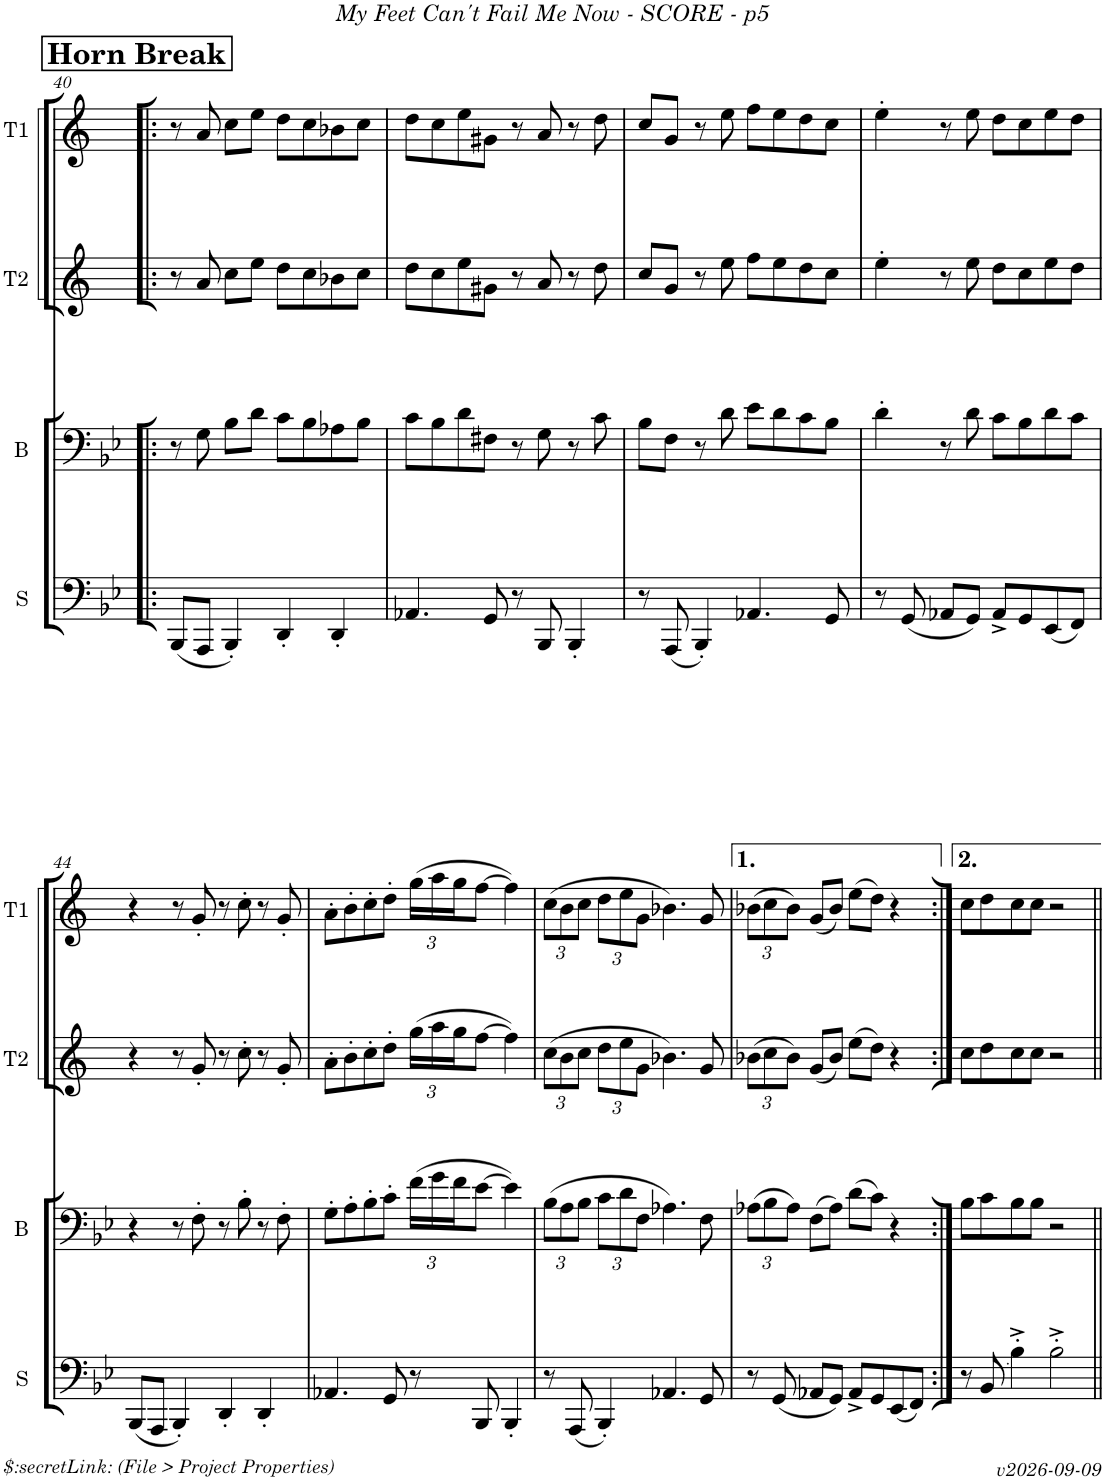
**kern	**kern	**kern	**kern
*part4	*part3	*part2	*part1
*staff4	*staff3	*staff2	*staff1
*I"Sousa	*I"Trombone	*I"Trumpet 2	*I"Trumpet 1
*I'S	*	*I'T2	*I'T1
!!LO:PB:g=z
*clefF4	*clefF4	*clefG2	*clefG2
*	*	*Trd1c2	*Trd1c2
*k[b-e-]	*k[b-e-]	*k[]	*k[]
*M4/4	*M4/4	*M4/4	*M4/4
!!LO:REH:place=s1:a:B:cj:fs=14:t=Horn Break
=40!|:	=40!|:	=40!|:	=40!|:
(8BBB-/L	8r	8r	8r
8AAA/J	8G\	8a/	8a/
4BBB-'/)	8B-\L	8cc\L	8cc\L
.	8d\J	8ee\J	8ee\J
4DD'/	8c\L	8dd\L	8dd\L
.	8B-\	8cc\	8cc\
4DD'/	8A-X\	8b-X\	8b-X\
.	8B-\J	8cc\J	8cc\J
=41	=41	=41	=41
4.AA-X/	8c\L	8dd\L	8dd\L
.	8B-\	8cc\	8cc\
.	8d\	8ee\	8ee\
8GG/	8F#X\J	8g#X\J	8g#X\J
8r	8r	8r	8r
8BBB-/	8G\	8a/	8a/
4BBB-'/	8r	8r	8r
.	8c\	8dd\	8dd\
=42	=42	=42	=42
8r	8B-\L	8cc/L	8cc/L
(8AAA/	8F\J	8g/J	8g/J
4BBB-'/)	8r	8r	8r
.	8d\	8ee\	8ee\
4.AA-X/	8e-\L	8ff\L	8ff\L
.	8d\	8ee\	8ee\
.	8c\	8dd\	8dd\
8GG/	8B-\J	8cc\J	8cc\J
=43	=43	=43	=43
8r	4d'\	4ee'\	4ee'\
(8GG/	.	.	.
8AA-X/L	8r	8r	8r
8GG/J)	8d\	8ee\	8ee\
8AA-^/L	8c\L	8dd\L	8dd\L
8GG/	8B-\	8cc\	8cc\
(8EE-/	8d\	8ee\	8ee\
8FF/J)	8c\J	8dd\J	8dd\J
!!LO:LB:g=z
=44	=44	=44	=44
(8BBB-/L	4r	4r	4r
8AAA/J	.	.	.
4BBB-'/)	8r	8r	8r
.	8F'\	8g'/	8g'/
4DD'/	8r	8r	8r
.	8B-'\	8cc'\	8cc'\
4DD'/	8r	8r	8r
.	8F'\	8g'/	8g'/
=45	=45	=45	=45
4.AA-X/	8G'\L	8a'\L	8a'\L
.	8A'\	8b'\	8b'\
.	8B-'\	8cc'\	8cc'\
8GG/	8c'\J	8dd'\J	8dd'\J
*	*Xbrackettup	*Xbrackettup	*Xbrackettup
8r	(24f\LL	(24gg\LL	(24gg\LL
.	24g\	24aa\	24aa\
.	24f\J	24gg\J	24gg\J
8BBB-/	[8e-\J	[8ff\J	[8ff\J
4BBB-'/	4e-\])	4ff\])	4ff\])
=46	=46	=46	=46
8r	(12B-\L	(12cc\L	(12cc\L
.	12A\	12b\	12b\
(8AAA/	.	.	.
.	12B-\J	12cc\J	12cc\J
4BBB-'/)	12c\L	12dd\L	12dd\L
.	12d\	12ee\	12ee\
.	12F\J	12g\J	12g\J
4.AA-X/	4.A-X\)	4.b-X\)	4.b-X\)
8GG/	8F\	8g/	8g/
=47	=47	=47	=47
8r	(12A-X\L	(12b-X\L	(12b-X\L
.	12B-\	12cc\	12cc\
(8GG/	.	.	.
.	12A-\J)	12b-\J)	12b-\J)
8AA-X/L	(8F\L	(8g/L	(8g/L
8GG/J)	8A-\J)	8b-/J)	8b-/J)
8AA-^/L	(8d\L	(8ee\L	(8ee\L
8GG/	8c\J)	8dd\J)	8dd\J)
(8EE-/	4r	4r	4r
8FF/J)	.	.	.
=48:|!	=48:|!	=48:|!	=48:|!
8r	8B-\L	8cc\L	8cc\L
8BB-/	8c\	8dd\	8dd\
4B-'^\	8B-\	8cc\	8cc\
.	8B-\J	8cc\J	8cc\J
2B-'^\	2r	2r	2r
=||	=||	=||	=||
*-	*-	*-	*-
